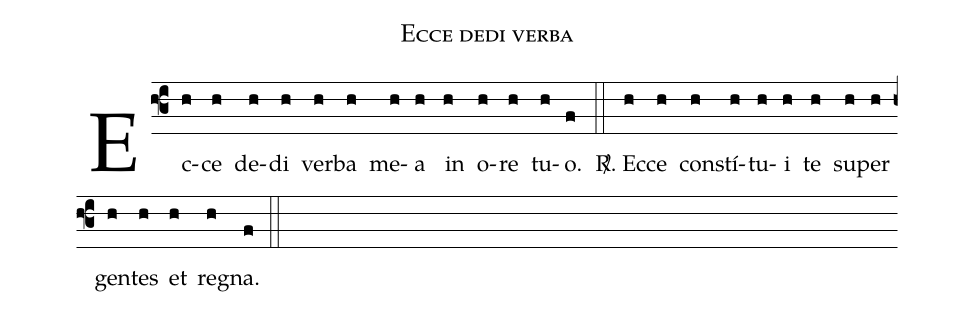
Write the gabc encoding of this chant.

name:Ecce dedi verba;
%%
(f3) Ec(h)ce(h) de(h)di(h) ver(h)ba(h) me(h)a(h) in(h) o(h)re(h) tu(h)o.(f) (::) <sp>R/</sp>. Ec(h)ce(h) con(h)stí(h)tu(h)i(h) te(h) su(h)per(h) gen(h)tes(h) et(h) re(h)gna.(f) (::)
